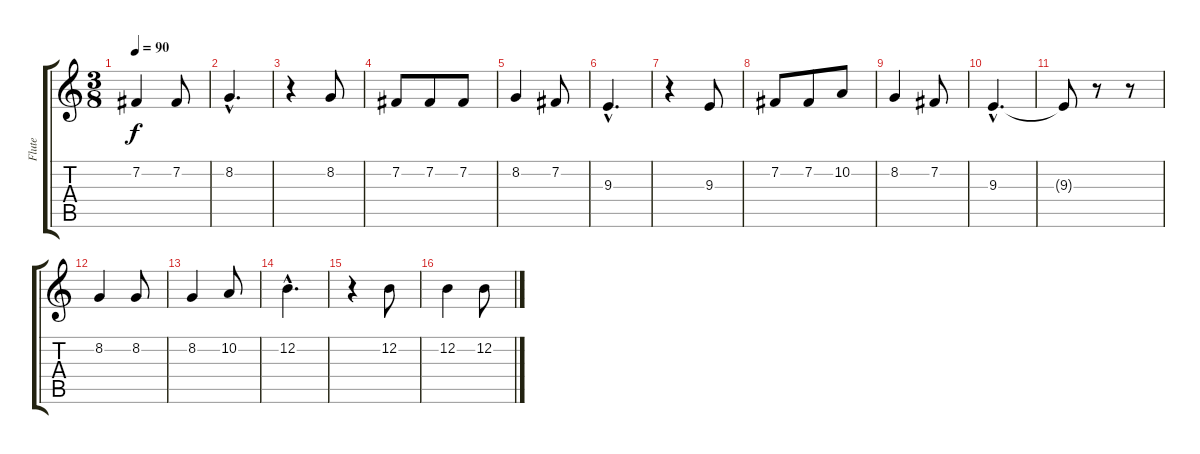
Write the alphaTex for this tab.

\track ("Flute" "Flute") {instrument flute}
\staff {score tabs}
\tuning (E4 B3 G3 D3 A2 E2) {hide}
\ts (3 8)
\tempo 90
\clef g2
\ks c
7.2.4{dy f} 7.2.8 |
8.2{hac}.4{d} |
r.4 8.2.8 |
7.2.8 7.2.8 7.2.8 |
8.2.4 7.2.8 |
9.3{hac}.4{d} |
r.4 9.3.8 |
7.2.8 7.2.8 10.2.8 |
8.2.4 7.2.8 |
9.3{hac}.4{d} |
9.3{t}.8 r.8 r.8 |
8.2.4 8.2.8 |
8.2.4 10.2.8 |
12.2{hac}.4{d} |
r.4 12.2.8 |
12.2.4 12.2.8
